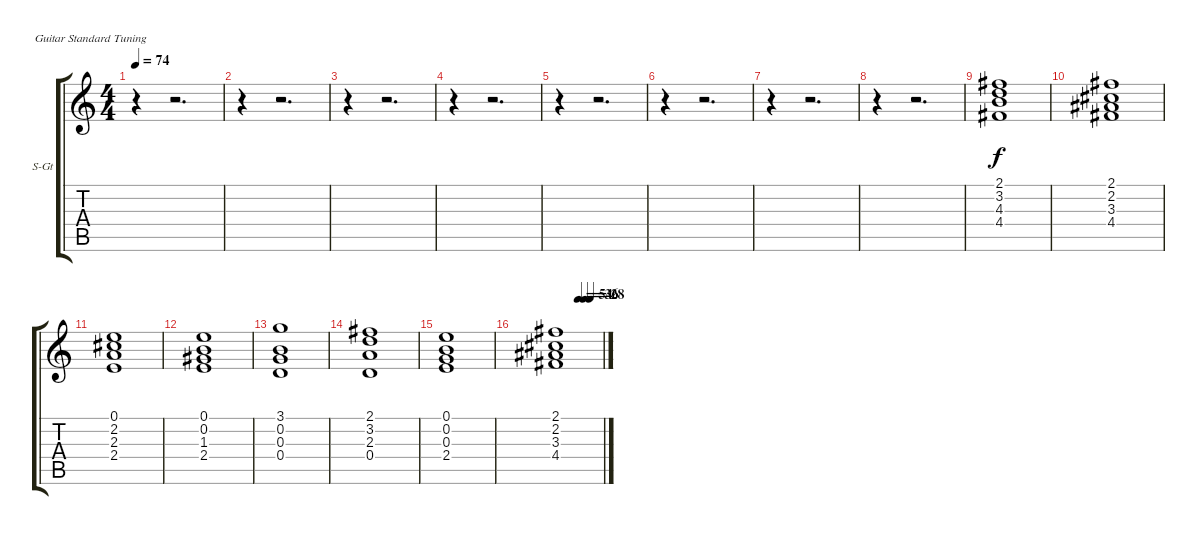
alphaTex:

\bracketExtendMode groupsimilarinstruments
\firstSystemTrackNameOrientation horizontal
\otherSystemsTrackNameOrientation horizontal
\track ("Track 3" "S-Gt") {instrument altosax}
\staff {score tabs}
\tuning (E4 B3 G3 D3 A2 E2)
\displaytranspose 12
\ts (4 4)
\tempo 74
\clef g2
\ks c
r.4{dy f instrument altosax} r.2{d} |
r.4 r.2{d} |
r.4 r.2{d} |
r.4 r.2{d} |
r.4 r.2{d} |
r.4 r.2{d} |
r.4 r.2{d} |
r.4 r.2{d} |
(2.1 3.2 4.3 4.4).1 |
(2.1 2.2 3.3 4.4).1 |
(0.1 2.2 2.3 2.4).1 |
(0.1 0.2 1.3 2.4).1 |
(3.1 0.2 0.3 0.4).1 |
(2.1 3.2 2.3 0.4).1 |
(0.1 0.2 0.3 2.4).1 |
\tempo (54 0.5)
\tempo (36 0.625)
\tempo (28 0.75)
(2.1 2.2 3.3 4.4).1
